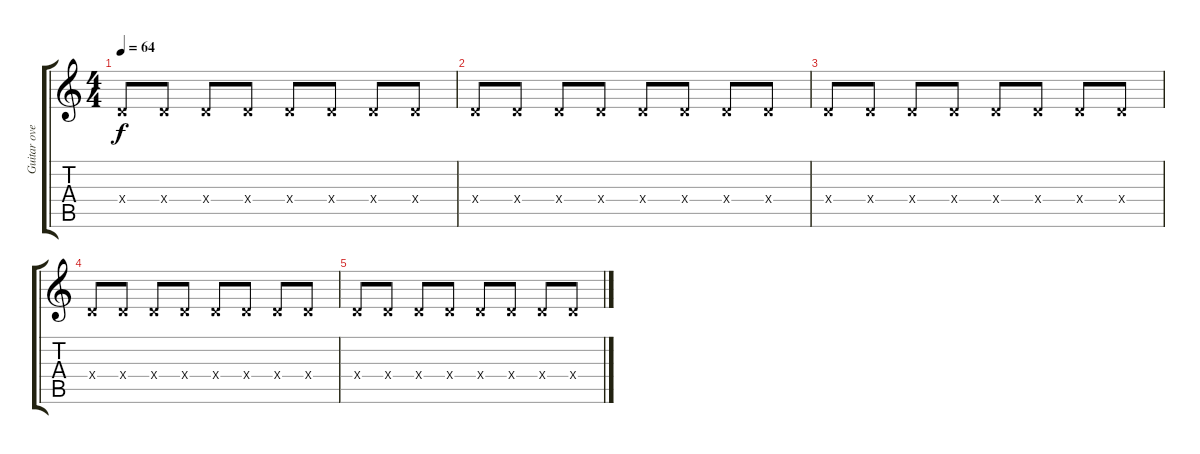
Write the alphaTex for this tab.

\track ("Guitar overdub" "Guitar ove") {instrument electricguitarmuted}
\staff {score tabs}
\tuning (E4 B3 G3 D3 A2 E2) {hide}
\ts (4 4)
\tempo 64
\clef g2
\ks c
0.4{x}.8{dy f} 0.4{x}.8 0.4{x}.8 0.4{x}.8 0.4{x}.8 0.4{x}.8 0.4{x}.8 0.4{x}.8 |
0.4{x}.8 0.4{x}.8 0.4{x}.8 0.4{x}.8 0.4{x}.8 0.4{x}.8 0.4{x}.8 0.4{x}.8 |
0.4{x}.8 0.4{x}.8 0.4{x}.8 0.4{x}.8 0.4{x}.8 0.4{x}.8 0.4{x}.8 0.4{x}.8 |
0.4{x}.8 0.4{x}.8 0.4{x}.8 0.4{x}.8 0.4{x}.8 0.4{x}.8 0.4{x}.8 0.4{x}.8 |
0.4{x}.8 0.4{x}.8 0.4{x}.8 0.4{x}.8 0.4{x}.8 0.4{x}.8 0.4{x}.8 0.4{x}.8
